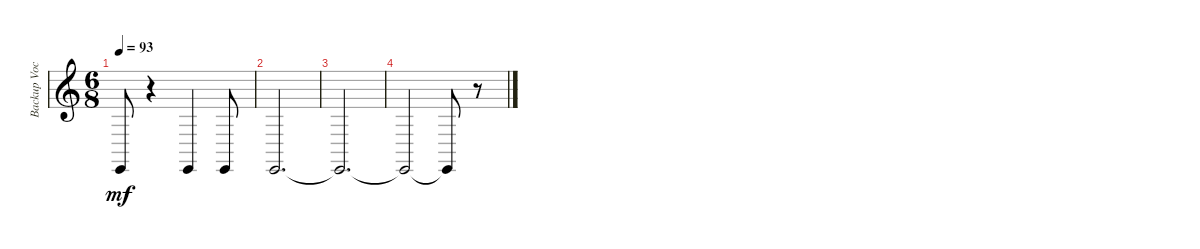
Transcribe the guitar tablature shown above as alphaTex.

\track ("Backup Vocals [Mikael Akerfeldt]" "Backup Voc") {instrument voiceoohs}
\staff {score}
\tuning (E4 B3 G3 D3 A2 E2) {hide}
\ts (6 8)
\tempo 93
\clef g2
\ks c
0.6.8{dy mf} r.4 0.6.4 0.6.8 |
0.6.2{d} |
0.6{t}.2{d} |
0.6{t}.2 0.6{t}.8 r.8
